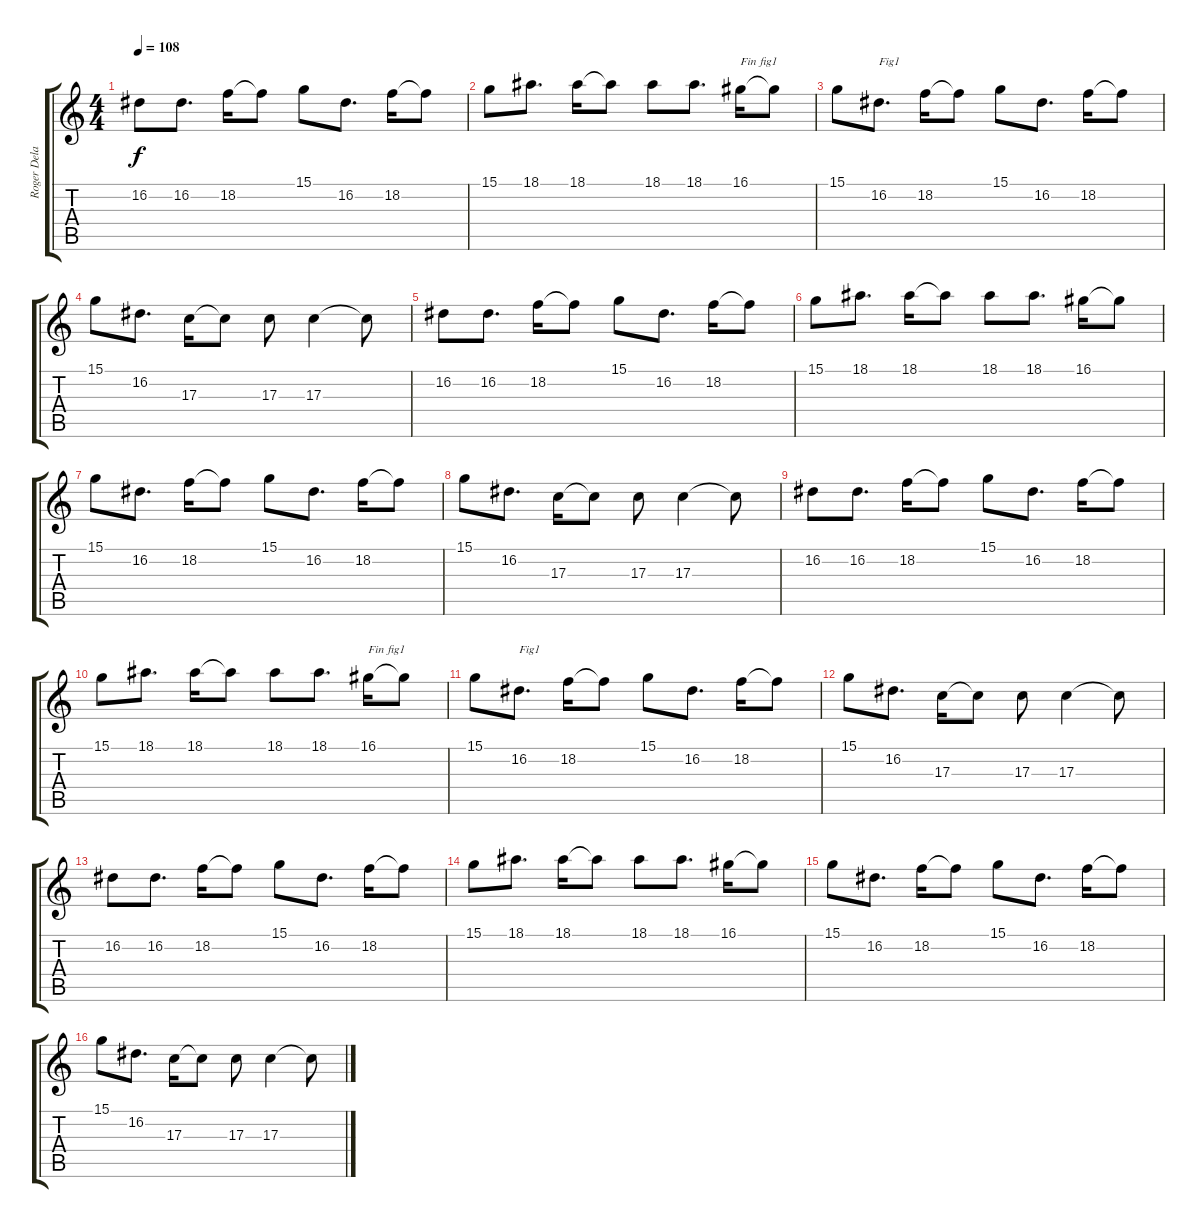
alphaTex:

\track ("Roger Delay" "Roger Dela") {instrument electricgrandpiano}
\staff {score tabs}
\tuning (E4 B3 G3 D3 A2 E2) {hide}
\ts (4 4)
\tempo 108
\clef g2
\ks c
16.2.8{dy f} 16.2.8{d} 18.2.16 18.2{t}.8 15.1.8 16.2.8{d} 18.2.16 18.2{t}.8 |
15.1.8 18.1.8{d} 18.1.16 18.1{t}.8 18.1.8 18.1.8{d} 16.1.16{txt "Fin fig1"} 16.1{t}.8 |
15.1.8 16.2.8{d txt "Fig1" instrument electricgrandpiano} 18.2.16 18.2{t}.8 15.1.8 16.2.8{d} 18.2.16 18.2{t}.8 |
15.1.8 16.2.8{d} 17.3.16 17.3{t}.8 17.3.8 17.3.4 17.3{t}.8 |
16.2.8 16.2.8{d} 18.2.16 18.2{t}.8 15.1.8 16.2.8{d} 18.2.16 18.2{t}.8 |
15.1.8 18.1.8{d} 18.1.16 18.1{t}.8 18.1.8 18.1.8{d} 16.1.16 16.1{t}.8 |
15.1.8 16.2.8{d} 18.2.16 18.2{t}.8 15.1.8 16.2.8{d} 18.2.16 18.2{t}.8 |
15.1.8 16.2.8{d} 17.3.16 17.3{t}.8 17.3.8 17.3.4 17.3{t}.8 |
16.2.8 16.2.8{d} 18.2.16 18.2{t}.8 15.1.8 16.2.8{d} 18.2.16 18.2{t}.8 |
15.1.8 18.1.8{d} 18.1.16 18.1{t}.8 18.1.8 18.1.8{d} 16.1.16{txt "Fin fig1"} 16.1{t}.8 |
15.1.8 16.2.8{d txt "Fig1" instrument electricgrandpiano} 18.2.16 18.2{t}.8 15.1.8 16.2.8{d} 18.2.16 18.2{t}.8 |
15.1.8 16.2.8{d} 17.3.16 17.3{t}.8 17.3.8 17.3.4 17.3{t}.8 |
16.2.8 16.2.8{d} 18.2.16 18.2{t}.8 15.1.8 16.2.8{d} 18.2.16 18.2{t}.8 |
15.1.8 18.1.8{d} 18.1.16 18.1{t}.8 18.1.8 18.1.8{d} 16.1.16 16.1{t}.8 |
15.1.8 16.2.8{d} 18.2.16 18.2{t}.8 15.1.8 16.2.8{d} 18.2.16 18.2{t}.8 |
15.1.8 16.2.8{d} 17.3.16 17.3{t}.8 17.3.8 17.3.4 17.3{t}.8
